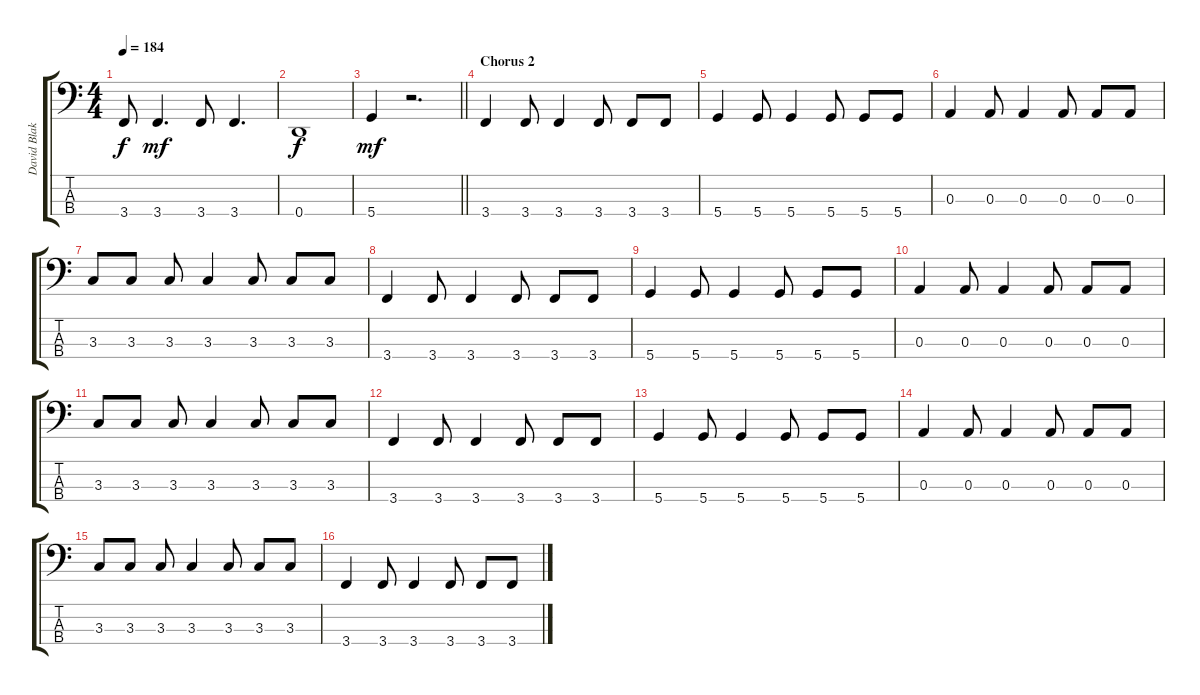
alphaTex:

\track ("David Blake-Dickson (Bass)" "David Blak") {instrument electricbasspick}
\staff {score tabs}
\tuning (G2 D2 A1 D1) {hide}
\ts (4 4)
\tempo 184
\clef f4
\ks c
3.4{t}.8{dy f} 3.4.4{d dy mf} 3.4.8 3.4.4{d} |
0.4.1{dy f} |
\barLineRight lightlight
5.4.4{dy mf} r.2{d} |
\section ("" "Chorus 2")
3.4.4 3.4.8 3.4.4 3.4.8 3.4.8 3.4.8 |
5.4.4 5.4.8 5.4.4 5.4.8 5.4.8 5.4.8 |
0.3.4 0.3.8 0.3.4 0.3.8 0.3.8 0.3.8 |
3.3.8 3.3.8 3.3.8 3.3.4 3.3.8 3.3.8 3.3.8 |
3.4.4 3.4.8 3.4.4 3.4.8 3.4.8 3.4.8 |
5.4.4 5.4.8 5.4.4 5.4.8 5.4.8 5.4.8 |
0.3.4 0.3.8 0.3.4 0.3.8 0.3.8 0.3.8 |
3.3.8 3.3.8 3.3.8 3.3.4 3.3.8 3.3.8 3.3.8 |
3.4.4 3.4.8 3.4.4 3.4.8 3.4.8 3.4.8 |
5.4.4 5.4.8 5.4.4 5.4.8 5.4.8 5.4.8 |
0.3.4 0.3.8 0.3.4 0.3.8 0.3.8 0.3.8 |
3.3.8 3.3.8 3.3.8 3.3.4 3.3.8 3.3.8 3.3.8 |
3.4.4 3.4.8 3.4.4 3.4.8 3.4.8 3.4.8
